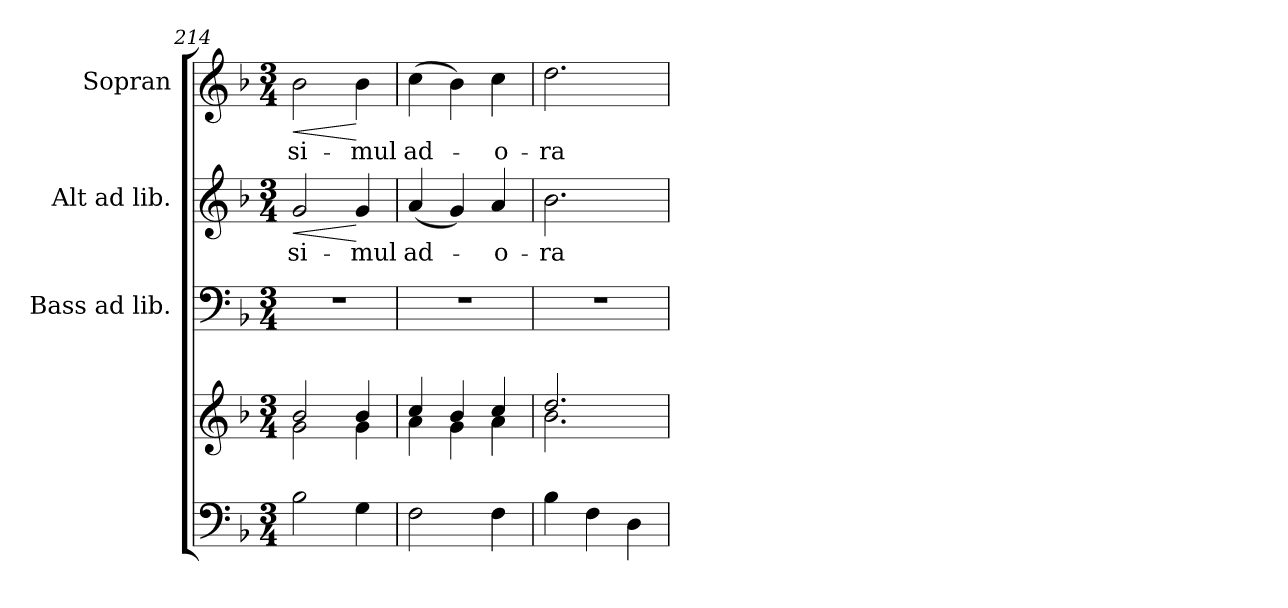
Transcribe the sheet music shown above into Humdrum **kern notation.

**kern	**kern	**kern	**kern	**text	**dynam	**kern	**text	**dynam
*part4	*part4	*part3	*part2	*part2	*part2	*part1	*part1	*part1
*staff5	*staff4	*staff3	*staff2	*staff2	*staff2	*staff1	*staff1	*staff1
*	*	*I"Bass ad lib.	*I"Alt ad lib.	*	*	*I"Sopran	*	*
*	*	*I'B.	*I'A.	*	*	*I'S.	*	*
*clefF4	*clefG2	*clefF4	*clefG2	*	*	*clefG2	*	*
*k[b-]	*k[b-]	*k[b-]	*k[b-]	*	*	*k[b-]	*	*
*F:	*F:	*F:	*F:	*	*	*F:	*	*
*M3/4	*M3/4	*M3/4	*M3/4	*	*	*M3/4	*	*
=214	=214	=214	=214	=214	=214	=214	=214	=214
*	*^	*	*	*	*	*	*	*
!	!	!	!	!	!LO:LY:b	!LO:HP:b	!	!LO:LY:b	!LO:HP:b
2B-\	2b-/	2g\	2.r	2g/	si-	<	2b-\	si-	<
!	!	!	!	!	!LO:LY:b	!	!	!LO:LY:b	!
4G\	4b-/	4g\	.	4g/	-mul	[	4b-\	-mul	[
=215	=215	=215	=215	=215	=215	=215	=215	=215	=215
!	!	!	!	!	!LO:LY:b	!	!	!LO:LY:b	!
2F\	4cc/	4a\	2.r	(<4a/	ad-	.	(>4cc\	ad-	.
.	4b-/	4g\	.	4g/)	.	.	4b-\)	.	.
!	!	!	!	!	!LO:LY:b	!	!	!LO:LY:b	!
4F\	4cc/	4a\	.	4a/	-o-	.	4cc\	-o-	.
!!LO:PB:g=z
=216	=216	=216	=216	=216	=216	=216	=216	=216	=216
!	!	!	!	!	!LO:LY:b	!	!	!LO:LY:b	!
4B-\	2.dd/	2.b-\	2.r	2.b-\	-ra-	.	2.dd\	-ra-	.
4F\	.	.	.	.	.	.	.	.	.
4D\	.	.	.	.	.	.	.	.	.
*	*v	*v	*	*	*	*	*	*	*
=	=	=	=	=	=	=	=	=
*-	*-	*-	*-	*-	*-	*-	*-	*-
